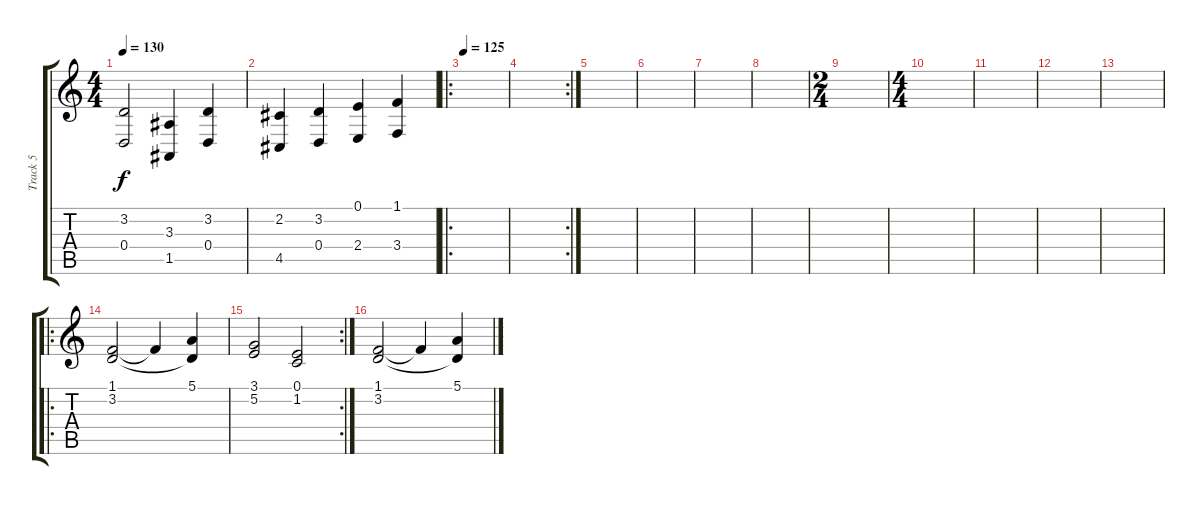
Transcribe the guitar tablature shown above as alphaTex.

\track ("Track 5" "Track 5") {instrument synthstrings1}
\staff {score tabs}
\tuning (E4 B3 G3 D3 A2 E2) {hide}
\ts (4 4)
\tempo 130
\clef g2
\ks c
(3.2 0.4).2{dy f} (3.3 1.5).4 (3.2 0.4).4 |
(2.2 4.5).4 (3.2 0.4).4 (0.1 2.4).4 (1.1 3.4).4 |
\ro
\tempo 125
|
\rc 2
|
|
|
|
|
\ts (2 4)
|
\ts (4 4)
|
|
|
|
\ro
(1.1 3.2).2{volume 14 instrument synthstrings1} 1.1{t}.4 (5.1 3.2{t}).4 |
\rc 2
(3.1 5.2).2 (0.1 1.2).2 |
(1.1 3.2).2 1.1{t}.4 (5.1 3.2{t}).4
